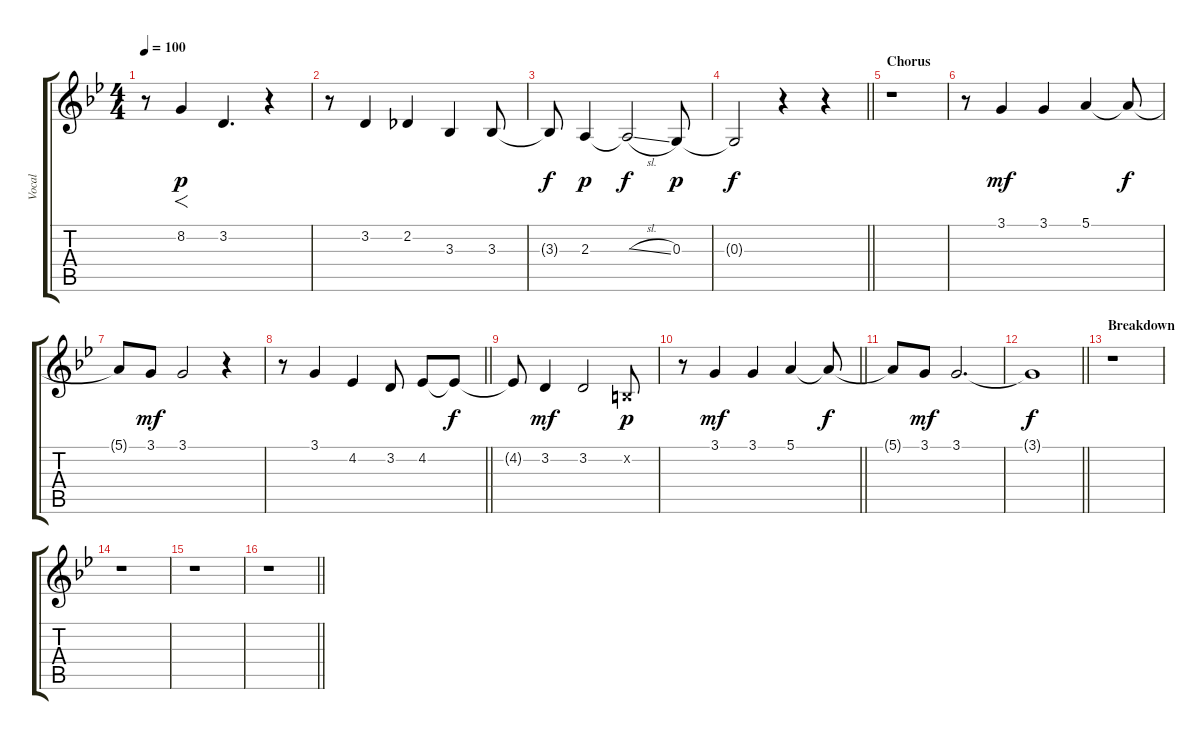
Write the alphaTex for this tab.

\track ("Vocal" "Vocal") {instrument flute}
\staff {score tabs}
\tuning (E4 B3 G3 D3 A2 E2) {hide}
\ts (4 4)
\section ("" "")
\tempo 100
\clef g2
\ks gminor
r.8{dy f} 8.2.4{f dy p} 3.2.4{d} r.4 |
r.8 3.2.4 2.2.4 3.3.4 3.3.8 |
3.3{t}.8{dy f} 2.3.4{dy p} 2.3{sl t}.2{dy f} 0.3.8{dy p} |
\barLineRight lightlight
0.3{t}.2{dy f} r.4 r.4 |
\section ("" "Chorus")
r.1 |
r.8 3.1.4{dy mf} 3.1.4 5.1.4 5.1{t}.8{dy f} |
5.1{t}.8 3.1.8{dy mf} 3.1.2 r.4 |
\barLineRight lightlight
r.8 3.1.4 4.2.4 3.2.8 4.2.8 4.2{t}.8{dy f} |
\section ("" "")
4.2{t}.8 3.2.4{dy mf} 3.2.2 0.2{x}.8{dy p} |
\barLineRight lightlight
r.8 3.1.4{dy mf} 3.1.4 5.1.4 5.1{t}.8{dy f} |
5.1{t}.8 3.1.8{dy mf} 3.1.2{d} |
\barLineRight lightlight
3.1{t}.1{dy f} |
\section ("" "Breakdown")
r.1 |
r.1 |
r.1 |
\barLineRight lightlight
r.1
